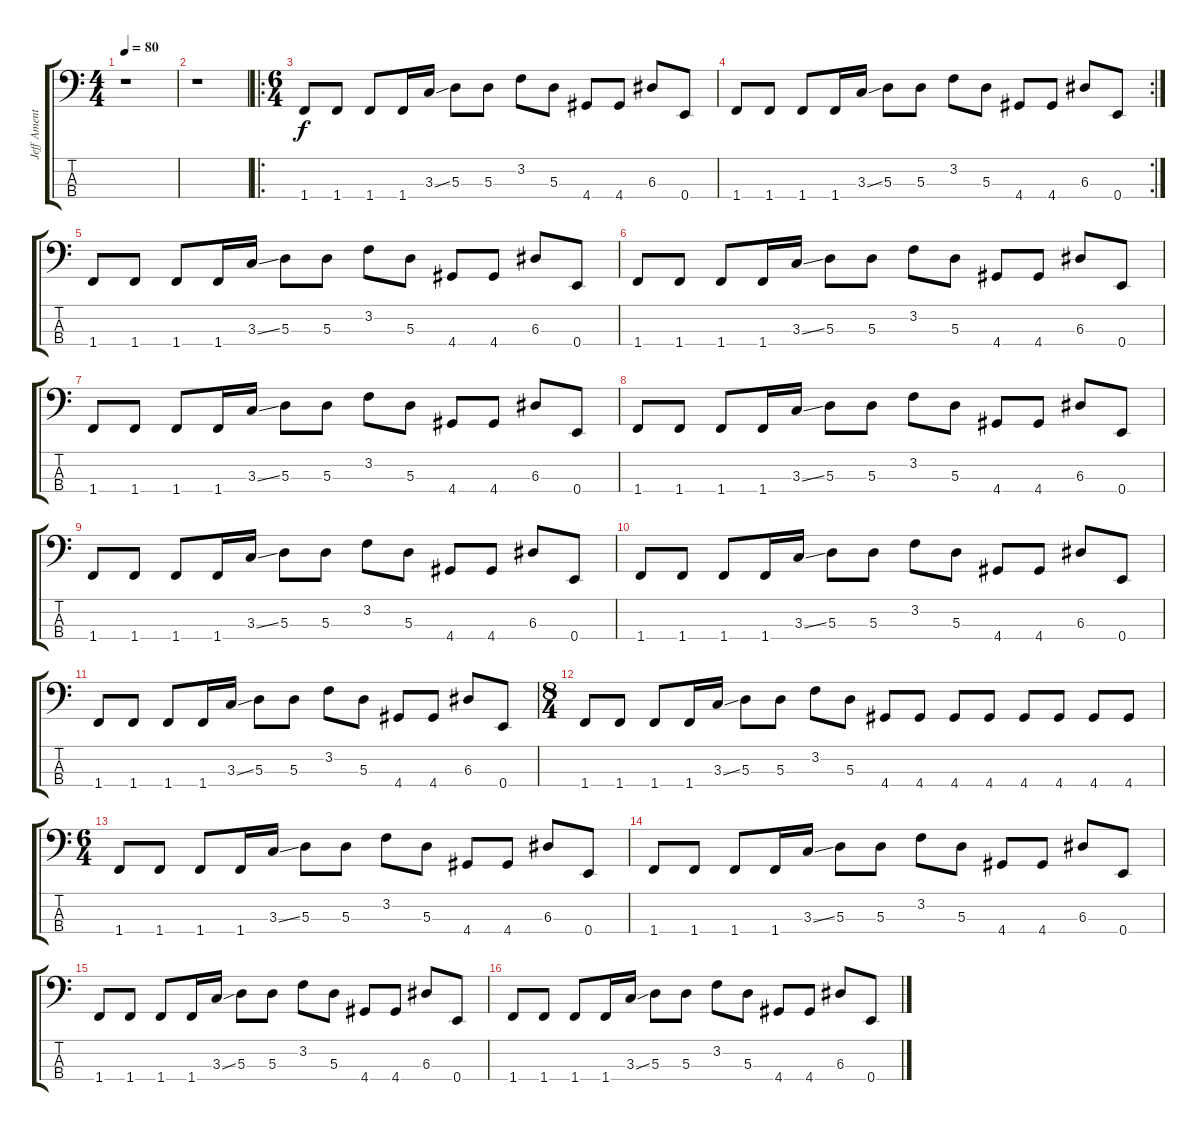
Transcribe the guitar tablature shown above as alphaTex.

\track ("Jeff Ament" "Jeff Ament") {instrument electricbassfinger}
\staff {score tabs}
\tuning (G2 D2 A1 E1) {hide}
\ts (4 4)
\tempo 80
\clef f4
\ks c
r.1{dy f} |
r.1 |
\ro
\ts (6 4)
1.4.8 1.4.8 1.4.8 1.4.16 3.3{ss}.16 5.3.8 5.3.8 3.2.8 5.3.8 4.4.8 4.4.8 6.3.8 0.4.8 |
\rc 2
1.4.8 1.4.8 1.4.8 1.4.16 3.3{ss}.16 5.3.8 5.3.8 3.2.8 5.3.8 4.4.8 4.4.8 6.3.8 0.4.8 |
1.4.8 1.4.8 1.4.8 1.4.16 3.3{ss}.16 5.3.8 5.3.8 3.2.8 5.3.8 4.4.8 4.4.8 6.3.8 0.4.8 |
1.4.8 1.4.8 1.4.8 1.4.16 3.3{ss}.16 5.3.8 5.3.8 3.2.8 5.3.8 4.4.8 4.4.8 6.3.8 0.4.8 |
1.4.8 1.4.8 1.4.8 1.4.16 3.3{ss}.16 5.3.8 5.3.8 3.2.8 5.3.8 4.4.8 4.4.8 6.3.8 0.4.8 |
1.4.8 1.4.8 1.4.8 1.4.16 3.3{ss}.16 5.3.8 5.3.8 3.2.8 5.3.8 4.4.8 4.4.8 6.3.8 0.4.8 |
1.4.8 1.4.8 1.4.8 1.4.16 3.3{ss}.16 5.3.8 5.3.8 3.2.8 5.3.8 4.4.8 4.4.8 6.3.8 0.4.8 |
1.4.8 1.4.8 1.4.8 1.4.16 3.3{ss}.16 5.3.8 5.3.8 3.2.8 5.3.8 4.4.8 4.4.8 6.3.8 0.4.8 |
1.4.8 1.4.8 1.4.8 1.4.16 3.3{ss}.16 5.3.8 5.3.8 3.2.8 5.3.8 4.4.8 4.4.8 6.3.8 0.4.8 |
\ts (8 4)
1.4.8 1.4.8 1.4.8 1.4.16 3.3{ss}.16 5.3.8 5.3.8 3.2.8 5.3.8 4.4.8 4.4.8 4.4.8 4.4.8 4.4.8 4.4.8 4.4.8 4.4.8 |
\ts (6 4)
1.4.8 1.4.8 1.4.8 1.4.16 3.3{ss}.16 5.3.8 5.3.8 3.2.8 5.3.8 4.4.8 4.4.8 6.3.8 0.4.8 |
1.4.8 1.4.8 1.4.8 1.4.16 3.3{ss}.16 5.3.8 5.3.8 3.2.8 5.3.8 4.4.8 4.4.8 6.3.8 0.4.8 |
1.4.8 1.4.8 1.4.8 1.4.16 3.3{ss}.16 5.3.8 5.3.8 3.2.8 5.3.8 4.4.8 4.4.8 6.3.8 0.4.8 |
1.4.8 1.4.8 1.4.8 1.4.16 3.3{ss}.16 5.3.8 5.3.8 3.2.8 5.3.8 4.4.8 4.4.8 6.3.8 0.4.8
